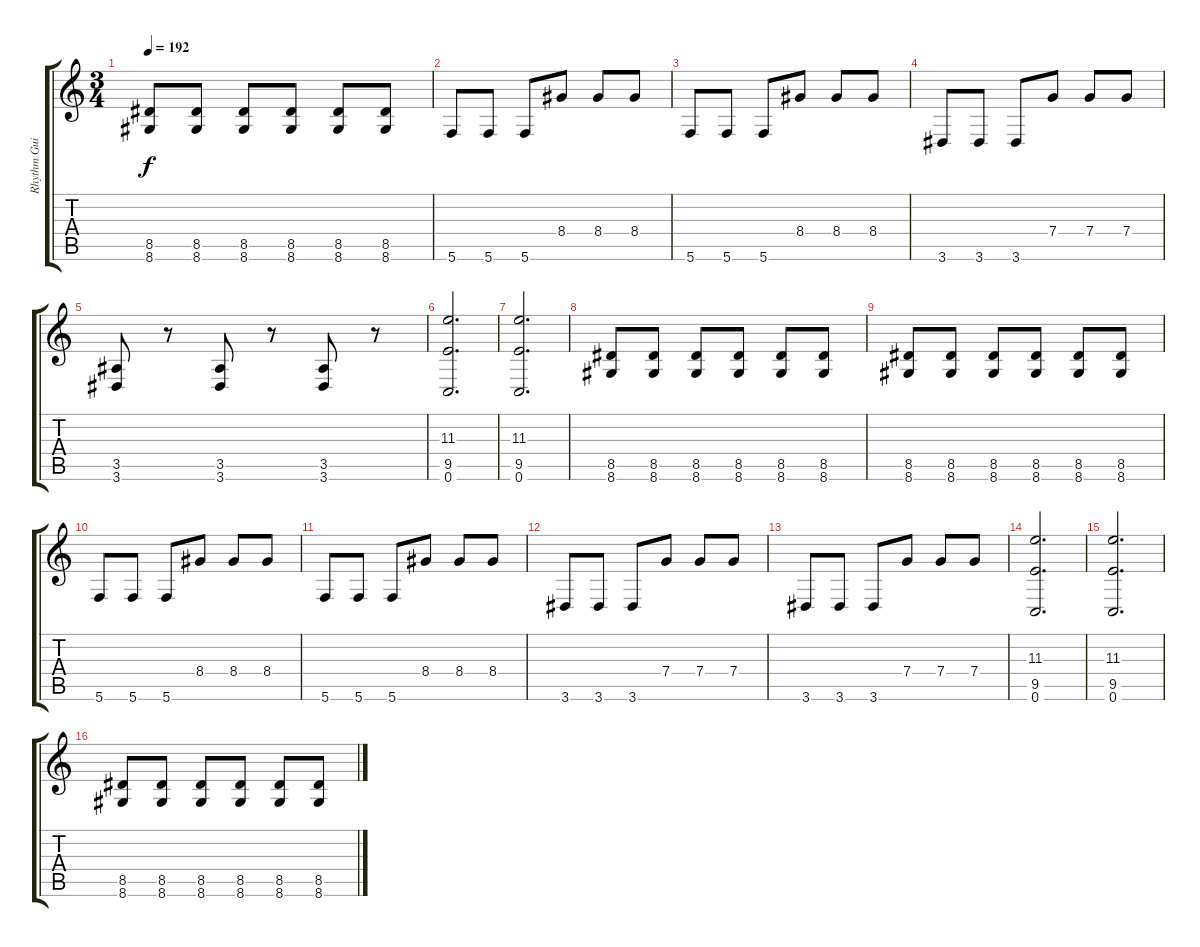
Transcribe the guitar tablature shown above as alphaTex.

\track ("Rhythm Guitar 1" "Rhythm Gui") {instrument distortionguitar}
\staff {score tabs}
\tuning (D4 A3 F3 C3 G2 C2) {hide}
\ts (3 4)
\tempo 192
\clef g2
\ks c
(8.5 8.6).8{dy f} (8.5 8.6).8 (8.5 8.6).8 (8.5 8.6).8 (8.5 8.6).8 (8.5 8.6).8 |
5.6.8 5.6.8 5.6.8 8.4.8 8.4.8 8.4.8 |
5.6.8 5.6.8 5.6.8 8.4.8 8.4.8 8.4.8 |
3.6.8 3.6.8 3.6.8 7.4.8 7.4.8 7.4.8 |
(3.5 3.6).8 r.8 (3.5 3.6).8 r.8 (3.5 3.6).8 r.8 |
(11.3 9.5 0.6).2{d} |
(11.3 9.5 0.6).2{d} |
(8.5 8.6).8 (8.5 8.6).8 (8.5 8.6).8 (8.5 8.6).8 (8.5 8.6).8 (8.5 8.6).8 |
(8.5 8.6).8 (8.5 8.6).8 (8.5 8.6).8 (8.5 8.6).8 (8.5 8.6).8 (8.5 8.6).8 |
5.6.8 5.6.8 5.6.8 8.4.8 8.4.8 8.4.8 |
5.6.8 5.6.8 5.6.8 8.4.8 8.4.8 8.4.8 |
3.6.8 3.6.8 3.6.8 7.4.8 7.4.8 7.4.8 |
3.6.8 3.6.8 3.6.8 7.4.8 7.4.8 7.4.8 |
(11.3 9.5 0.6).2{d} |
(11.3 9.5 0.6).2{d} |
(8.5 8.6).8 (8.5 8.6).8 (8.5 8.6).8 (8.5 8.6).8 (8.5 8.6).8 (8.5 8.6).8
